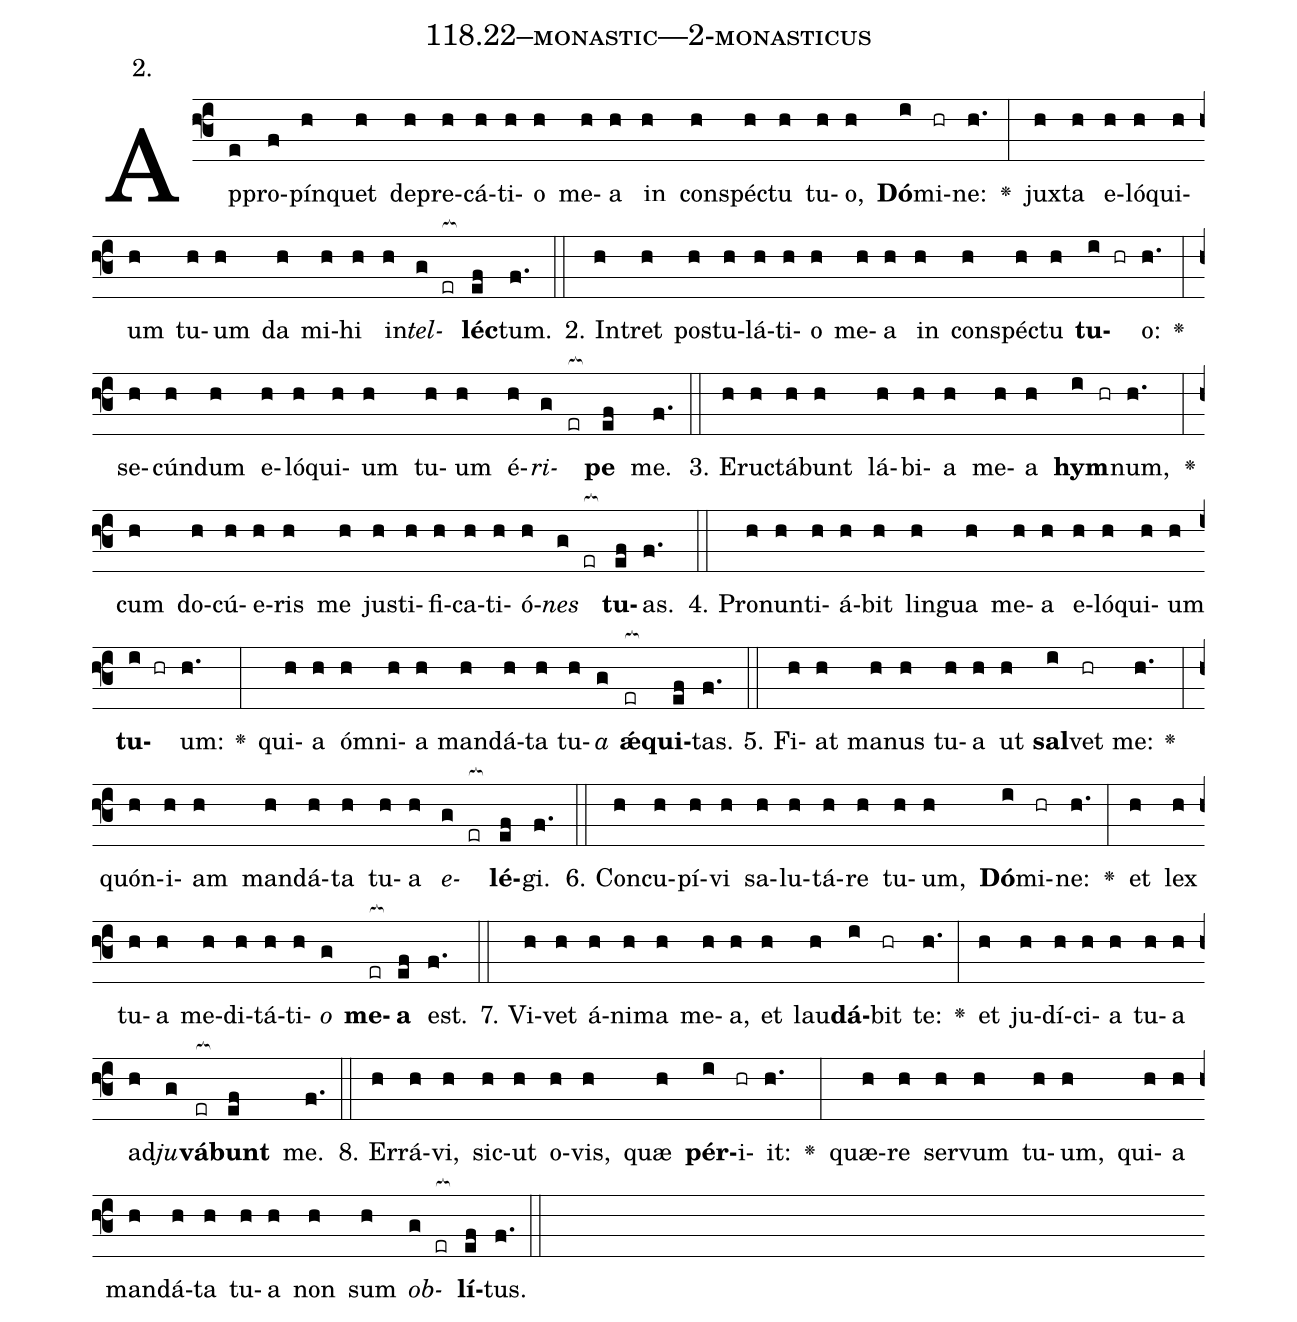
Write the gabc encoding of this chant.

name: 118.22--monastic---2-monasticus;
annotation: 2.;
%%
(f3)Ap(e)pro(f)pín(h)quet(h) de(h)pre(h)cá(h)ti(h)o(h) me(h)a(h) in(h) con(h)spéc(h)tu(h) tu(h)o,(h) <b>Dó</b>(i)mi(hr)ne:(h.) <v>\greheightstar</v>(:) jux(h)ta(h) e(h)ló(h)qui(h)um(h) tu(h)um(h) da(h) mi(h)hi(h) in(h)<i>tel</i>(g er[ocb:1{])<b>léc</b>(ef[ocb:0}])tum.(f.) (::)
2. In(h)tret(h) pos(h)tu(h)lá(h)ti(h)o(h) me(h)a(h) in(h) con(h)spéc(h)tu(h) <b>tu</b>(i hr)o:(h.) <v>\greheightstar</v>(:) se(h)cún(h)dum(h) e(h)ló(h)qui(h)um(h) tu(h)um(h) é(h)<i>ri</i>(g er[ocb:1{])<b>pe</b>(ef[ocb:0}]) me.(f.) (::)
3. E(h)ruc(h)tá(h)bunt(h) lá(h)bi(h)a(h) me(h)a(h) <b>hym</b>(i hr)num,(h.) <v>\greheightstar</v>(:) cum(h) do(h)cú(h)e(h)ris(h) me(h) jus(h)ti(h)fi(h)ca(h)ti(h)ó(h)<i>nes</i>(g er[ocb:1{]) <b>tu</b>(ef[ocb:0}])as.(f.) (::)
4. Pro(h)nun(h)ti(h)á(h)bit(h) lin(h)gua(h) me(h)a(h) e(h)ló(h)qui(h)um(h) <b>tu</b>(i hr)um:(h.) <v>\greheightstar</v>(:) qui(h)a(h) óm(h)ni(h)a(h) man(h)dá(h)ta(h) tu(h)<i>a</i>(g) <b>ǽ</b>(er[ocb:1{])<b>qui</b>(ef[ocb:0}])tas.(f.) (::)
5. Fi(h)at(h) ma(h)nus(h) tu(h)a(h) ut(h) <b>sal</b>(i)vet(hr) me:(h.) <v>\greheightstar</v>(:) quón(h)i(h)am(h) man(h)dá(h)ta(h) tu(h)a(h) <i>e</i>(g er[ocb:1{])<b>lé</b>(ef[ocb:0}])gi.(f.) (::)
6. Con(h)cu(h)pí(h)vi(h) sa(h)lu(h)tá(h)re(h) tu(h)um,(h) <b>Dó</b>(i)mi(hr)ne:(h.) <v>\greheightstar</v>(:) et(h) lex(h) tu(h)a(h) me(h)di(h)tá(h)ti(h)<i>o</i>(g) <b>me</b>(er[ocb:1{])<b>a</b>(ef[ocb:0}]) est.(f.) (::)
7. Vi(h)vet(h) á(h)ni(h)ma(h) me(h)a,(h) et(h) lau(h)<b>dá</b>(i)bit(hr) te:(h.) <v>\greheightstar</v>(:) et(h) ju(h)dí(h)ci(h)a(h) tu(h)a(h) ad(h)<i>ju</i>(g)<b>vá</b>(er[ocb:1{])<b>bunt</b>(ef[ocb:0}]) me.(f.) (::)
8. Er(h)rá(h)vi,(h) sic(h)ut(h) o(h)vis,(h) quæ(h) <b>pér</b>(i)i(hr)it:(h.) <v>\greheightstar</v>(:) quæ(h)re(h) ser(h)vum(h) tu(h)um,(h) qui(h)a(h) man(h)dá(h)ta(h) tu(h)a(h) non(h) sum(h) <i>ob</i>(g er[ocb:1{])<b>lí</b>(ef[ocb:0}])tus.(f.) (::)
